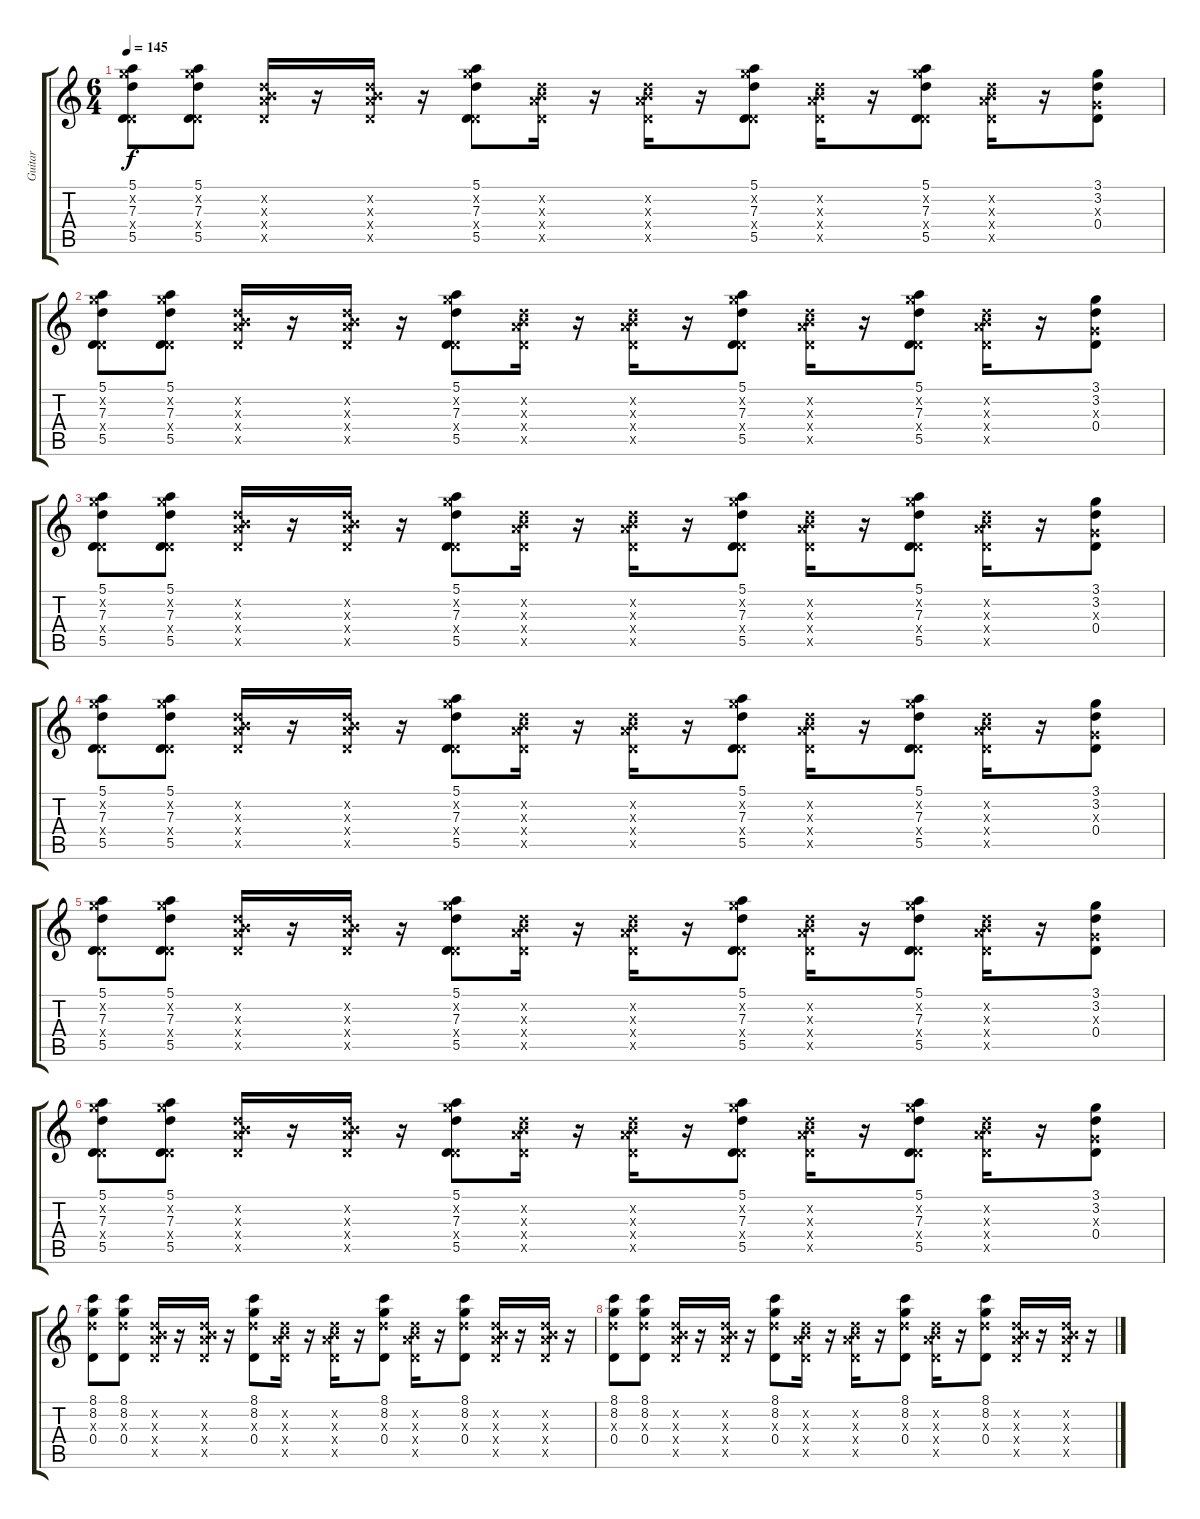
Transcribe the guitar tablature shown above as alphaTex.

\track ("Guitar" "Guitar") {instrument distortionguitar}
\staff {score tabs}
\tuning (E4 B3 G3 D3 A2 E2) {hide}
\ts (6 4)
\tempo 145
\clef g2
\ks c
(5.1 8.2{x} 7.3 0.4{x} 5.5).8{dy f} (5.1 8.2{x} 7.3 0.4{x} 5.5).8 (0.2{x} 7.3{x} 7.4{x} 5.5{x}).16 r.16 (0.2{x} 7.3{x} 7.4{x} 5.5{x}).16 r.16 (5.1 8.2{x} 7.3 0.4{x} 5.5).8 (0.2{x} 7.3{x} 7.4{x} 5.5{x}).16 r.16 (0.2{x} 7.3{x} 7.4{x} 5.5{x}).16 r.16 (5.1 8.2{x} 7.3 0.4{x} 5.5).8 (0.2{x} 7.3{x} 7.4{x} 5.5{x}).16 r.16 (5.1 8.2{x} 7.3 0.4{x} 5.5).8 (0.2{x} 7.3{x} 7.4{x} 5.5{x}).16 r.16 (3.1 3.2 0.3{x} 0.4).8 |
(5.1 8.2{x} 7.3 0.4{x} 5.5).8 (5.1 8.2{x} 7.3 0.4{x} 5.5).8 (0.2{x} 7.3{x} 7.4{x} 5.5{x}).16 r.16 (0.2{x} 7.3{x} 7.4{x} 5.5{x}).16 r.16 (5.1 8.2{x} 7.3 0.4{x} 5.5).8 (0.2{x} 7.3{x} 7.4{x} 5.5{x}).16 r.16 (0.2{x} 7.3{x} 7.4{x} 5.5{x}).16 r.16 (5.1 8.2{x} 7.3 0.4{x} 5.5).8 (0.2{x} 7.3{x} 7.4{x} 5.5{x}).16 r.16 (5.1 8.2{x} 7.3 0.4{x} 5.5).8 (0.2{x} 7.3{x} 7.4{x} 5.5{x}).16 r.16 (3.1 3.2 0.3{x} 0.4).8 |
(5.1 8.2{x} 7.3 0.4{x} 5.5).8 (5.1 8.2{x} 7.3 0.4{x} 5.5).8 (0.2{x} 7.3{x} 7.4{x} 5.5{x}).16 r.16 (0.2{x} 7.3{x} 7.4{x} 5.5{x}).16 r.16 (5.1 8.2{x} 7.3 0.4{x} 5.5).8 (0.2{x} 7.3{x} 7.4{x} 5.5{x}).16 r.16 (0.2{x} 7.3{x} 7.4{x} 5.5{x}).16 r.16 (5.1 8.2{x} 7.3 0.4{x} 5.5).8 (0.2{x} 7.3{x} 7.4{x} 5.5{x}).16 r.16 (5.1 8.2{x} 7.3 0.4{x} 5.5).8 (0.2{x} 7.3{x} 7.4{x} 5.5{x}).16 r.16 (3.1 3.2 0.3{x} 0.4).8 |
(5.1 8.2{x} 7.3 0.4{x} 5.5).8 (5.1 8.2{x} 7.3 0.4{x} 5.5).8 (0.2{x} 7.3{x} 7.4{x} 5.5{x}).16 r.16 (0.2{x} 7.3{x} 7.4{x} 5.5{x}).16 r.16 (5.1 8.2{x} 7.3 0.4{x} 5.5).8 (0.2{x} 7.3{x} 7.4{x} 5.5{x}).16 r.16 (0.2{x} 7.3{x} 7.4{x} 5.5{x}).16 r.16 (5.1 8.2{x} 7.3 0.4{x} 5.5).8 (0.2{x} 7.3{x} 7.4{x} 5.5{x}).16 r.16 (5.1 8.2{x} 7.3 0.4{x} 5.5).8 (0.2{x} 7.3{x} 7.4{x} 5.5{x}).16 r.16 (3.1 3.2 0.3{x} 0.4).8 |
(5.1 8.2{x} 7.3 0.4{x} 5.5).8 (5.1 8.2{x} 7.3 0.4{x} 5.5).8 (0.2{x} 7.3{x} 7.4{x} 5.5{x}).16 r.16 (0.2{x} 7.3{x} 7.4{x} 5.5{x}).16 r.16 (5.1 8.2{x} 7.3 0.4{x} 5.5).8 (0.2{x} 7.3{x} 7.4{x} 5.5{x}).16 r.16 (0.2{x} 7.3{x} 7.4{x} 5.5{x}).16 r.16 (5.1 8.2{x} 7.3 0.4{x} 5.5).8 (0.2{x} 7.3{x} 7.4{x} 5.5{x}).16 r.16 (5.1 8.2{x} 7.3 0.4{x} 5.5).8 (0.2{x} 7.3{x} 7.4{x} 5.5{x}).16 r.16 (3.1 3.2 0.3{x} 0.4).8 |
(5.1 8.2{x} 7.3 0.4{x} 5.5).8 (5.1 8.2{x} 7.3 0.4{x} 5.5).8 (0.2{x} 7.3{x} 7.4{x} 5.5{x}).16 r.16 (0.2{x} 7.3{x} 7.4{x} 5.5{x}).16 r.16 (5.1 8.2{x} 7.3 0.4{x} 5.5).8 (0.2{x} 7.3{x} 7.4{x} 5.5{x}).16 r.16 (0.2{x} 7.3{x} 7.4{x} 5.5{x}).16 r.16 (5.1 8.2{x} 7.3 0.4{x} 5.5).8 (0.2{x} 7.3{x} 7.4{x} 5.5{x}).16 r.16 (5.1 8.2{x} 7.3 0.4{x} 5.5).8 (0.2{x} 7.3{x} 7.4{x} 5.5{x}).16 r.16 (3.1 3.2 0.3{x} 0.4).8 |
(8.1 8.2 7.3{x} 0.4).8 (8.1 8.2 7.3{x} 0.4).8 (0.2{x} 7.3{x} 7.4{x} 5.5{x}).16 r.16 (0.2{x} 7.3{x} 7.4{x} 5.5{x}).16 r.16 (8.1 8.2 7.3{x} 0.4).8 (0.2{x} 7.3{x} 7.4{x} 5.5{x}).16 r.16 (0.2{x} 7.3{x} 7.4{x} 5.5{x}).16 r.16 (8.1 8.2 7.3{x} 0.4).8 (0.2{x} 7.3{x} 7.4{x} 5.5{x}).16 r.16 (8.1 8.2 7.3{x} 0.4).8 (0.2{x} 7.3{x} 7.4{x} 5.5{x}).16 r.16 (0.2{x} 7.3{x} 7.4{x} 5.5{x}).16 r.16 |
(8.1 8.2 7.3{x} 0.4).8 (8.1 8.2 7.3{x} 0.4).8 (0.2{x} 7.3{x} 7.4{x} 5.5{x}).16 r.16 (0.2{x} 7.3{x} 7.4{x} 5.5{x}).16 r.16 (8.1 8.2 7.3{x} 0.4).8 (0.2{x} 7.3{x} 7.4{x} 5.5{x}).16 r.16 (0.2{x} 7.3{x} 7.4{x} 5.5{x}).16 r.16 (8.1 8.2 7.3{x} 0.4).8 (0.2{x} 7.3{x} 7.4{x} 5.5{x}).16 r.16 (8.1 8.2 7.3{x} 0.4).8 (0.2{x} 7.3{x} 7.4{x} 5.5{x}).16 r.16 (0.2{x} 7.3{x} 7.4{x} 5.5{x}).16 r.16
